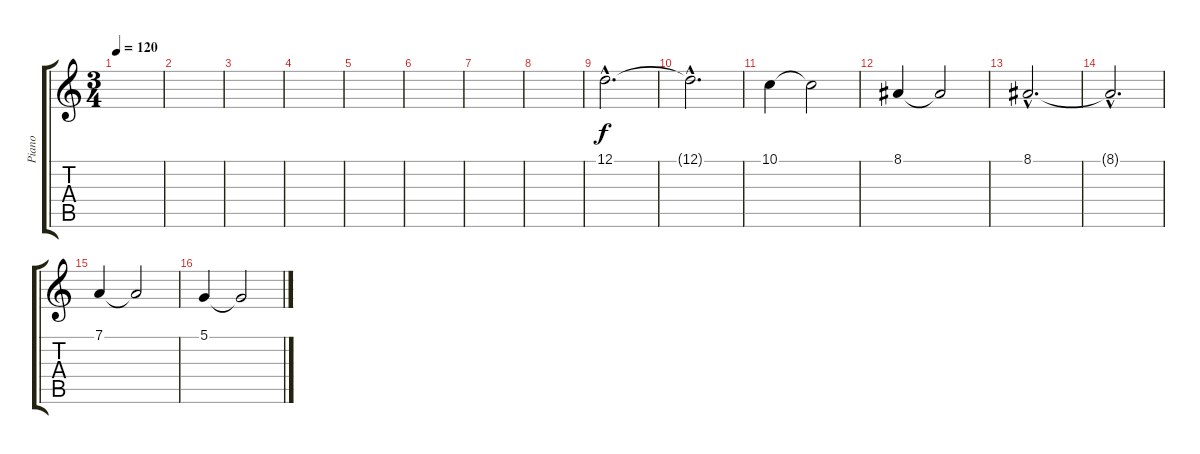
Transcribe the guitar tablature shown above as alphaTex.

\track ("Piano" "Piano") {instrument acousticgrandpiano}
\staff {score tabs}
\tuning (D4 A3 F3 C3 G2 D2) {hide}
\ts (3 4)
\tempo 120
\clef g2
\ks c
|
|
|
|
|
|
|
|
12.1{hac}.2{d} |
12.1{hac t}.2{d} |
10.1.4 10.1{t}.2 |
8.1.4 8.1{t}.2 |
8.1{hac}.2{d} |
8.1{hac t}.2{d} |
7.1.4 7.1{t}.2 |
5.1.4 5.1{t}.2
